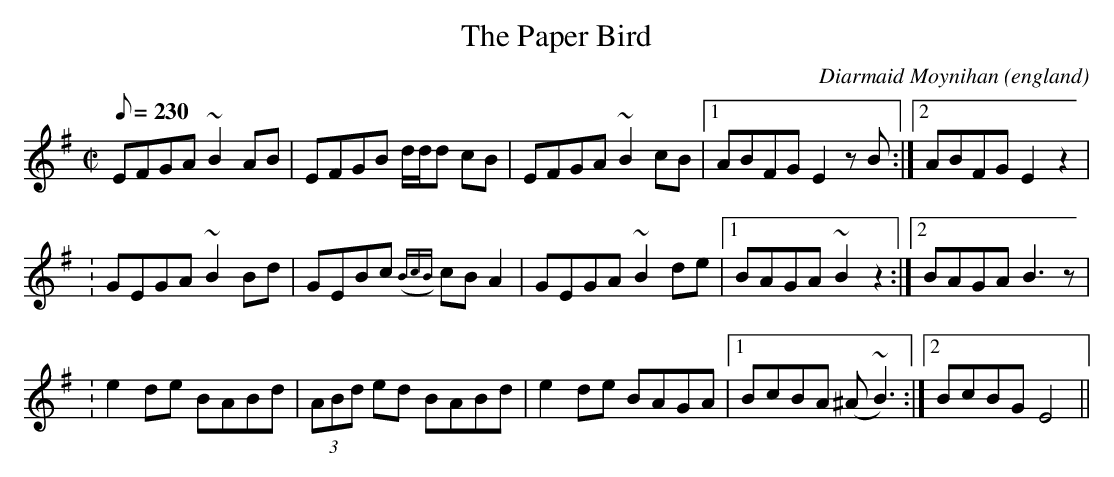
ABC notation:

X:1
T:Paper Bird, The
O:england
M:C|
L:1/8
Q:230
C:Diarmaid Moynihan
K:EMin
EFGA ~B2AB|EFGB d/2d/2d cB|EFGA ~B2cB|1ABFG E2zB:|2ABFG E2z2|
:GEGA ~B2Bd|GEBc {(BcB)} cBA2|GEGA ~B2de|1BAGA ~B2z2:|2BAGA B3z|
:e2de BABd|(3ABd ed BABd|e2de BAGA|1BcBA (^A~B3):|2BcBG E4||
